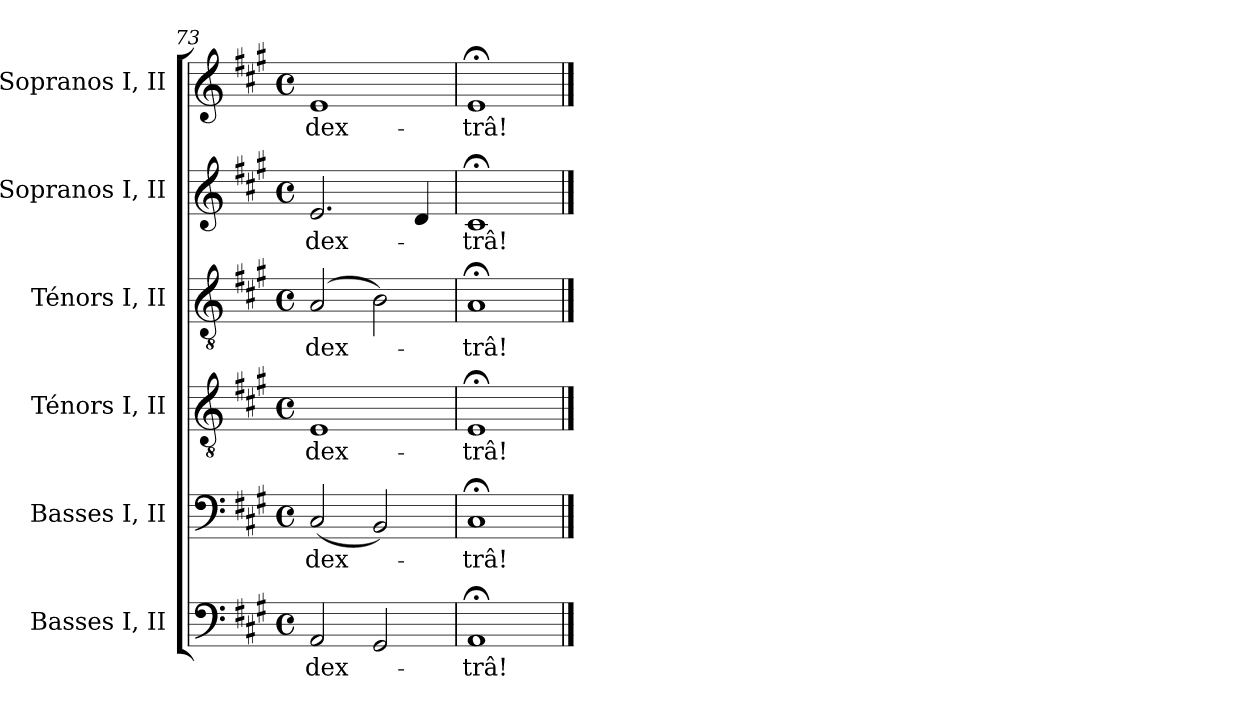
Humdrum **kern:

**kern	**text	**kern	**text	**kern	**text	**kern	**text	**kern	**text	**kern	**text
*part6	*part6	*part5	*part5	*part4	*part4	*part3	*part3	*part2	*part2	*part1	*part1
*staff6	*staff6	*staff5	*staff5	*staff4	*staff4	*staff3	*staff3	*staff2	*staff2	*staff1	*staff1
*I"Basses     I, II	*	*I"Basses     I, II	*	*I"Ténors     I, II	*	*I"Ténors     I, II	*	*I"Sopranos I, II	*	*I"Sopranos I, II	*
*I'Basses	*	*I'Basses	*	*I'Tén.	*	*I'Tén.	*	*I'Sopr.	*	*I'Sopr.	*
*clefF4	*	*clefF4	*	*clefGv2	*	*clefGv2	*	*clefG2	*	*clefG2	*
*	*	*	*	*ITrd7c12	*	*ITrd7c12	*	*	*	*	*
*k[f#c#g#]	*	*k[f#c#g#]	*	*k[f#c#g#]	*	*k[f#c#g#]	*	*k[f#c#g#]	*	*k[f#c#g#]	*
*A:	*	*A:	*	*A:	*	*A:	*	*A:	*	*A:	*
*M4/4	*	*M4/4	*	*M4/4	*	*M4/4	*	*M4/4	*	*M4/4	*
*met(c)	*	*met(c)	*	*met(c)	*	*met(c)	*	*met(c)	*	*met(c)	*
=73	=73	=73	=73	=73	=73	=73	=73	=73	=73	=73	=73
!	!LO:LY:b:color=#000000	!	!	!	!	!	!	!	!	!	!
!	!	!	!LO:LY:b:color=#000000	!	!	!	!	!	!	!	!
!	!	!	!	!	!LO:LY:b:color=#000000	!	!	!	!	!	!
!	!	!	!	!	!	!	!LO:LY:b:color=#000000	!	!	!	!
!	!	!	!	!	!	!	!	!	!LO:LY:b:color=#000000	!	!
!	!	!	!	!	!	!	!	!	!	!	!LO:LY:b:color=#000000
2AAi/	dex-	(2C#i/	dex-	1EEi	dex-	(2AAi/	dex-	2.ei/	dex-	1ei	dex-
2GG#i/	.	2BBi/)	.	.	.	2BBi\)	.	.	.	.	.
.	.	.	.	.	.	.	.	4di/	.	.	.
=74	=74	=74	=74	=74	=74	=74	=74	=74	=74	=74	=74
!	!LO:LY:b:color=#000000	!	!	!	!	!	!	!	!	!	!
!	!	!	!LO:LY:b:color=#000000	!	!	!	!	!	!	!	!
!	!	!	!	!	!LO:LY:b:color=#000000	!	!	!	!	!	!
!	!	!	!	!	!	!	!LO:LY:b:color=#000000	!	!	!	!
!	!	!	!	!	!	!	!	!	!LO:LY:b:color=#000000	!	!
!	!	!	!	!	!	!	!	!	!	!	!LO:LY:b:color=#000000
1AA;i	-trâ!	1C#;i	-trâ!	1EE;i	-trâ!	1AA;i	-trâ!	1c#;i	-trâ!	1e;i	-trâ!
==	==	==	==	==	==	==	==	==	==	==	==
*-	*-	*-	*-	*-	*-	*-	*-	*-	*-	*-	*-
